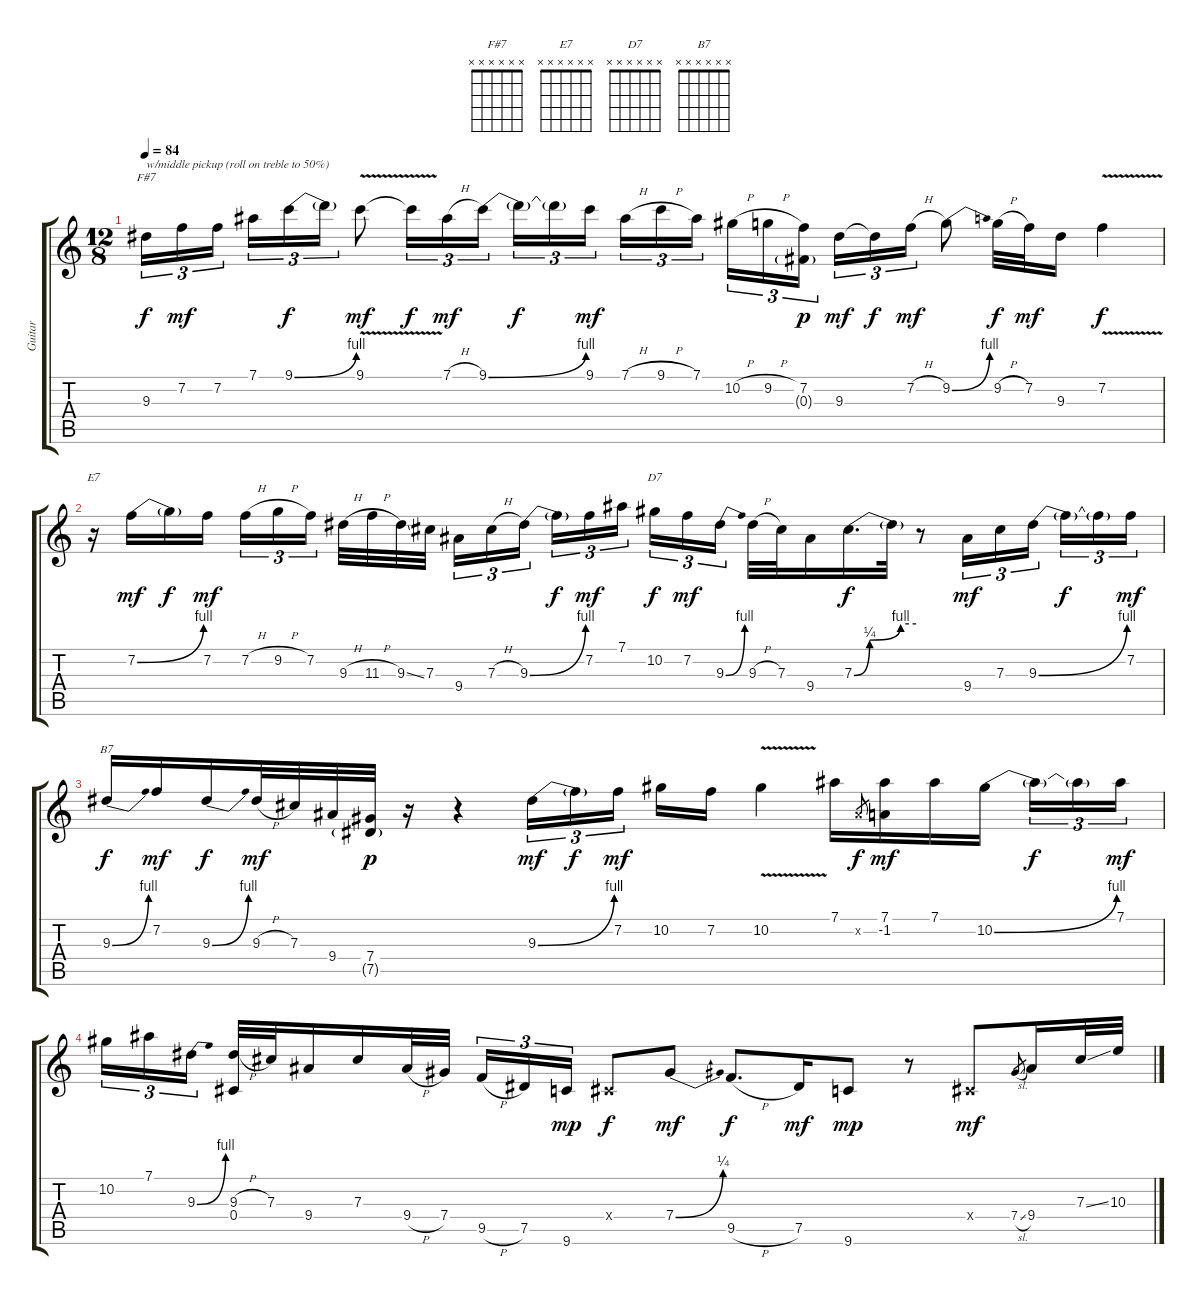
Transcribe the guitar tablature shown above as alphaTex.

\track ("Guitar" "Guitar") {instrument overdrivenguitar}
\staff {score tabs}
\tuning (Eb4 Bb3 Gb3 Db3 Ab2 Eb2) {hide}
\chord ("F#7" x x x x x x)
\chord ("E7" x x x x x x)
\chord ("D7" x x x x x x)
\chord ("B7" x x x x x x)
\ts (12 8)
\tempo 84
\clef g2
\ks c
9.3.16{tu (3 2) ch "F#7" txt "w/middle pickup (roll on treble to 50%)" dy f volume 13} 7.2.16{tu (3 2) dy mf} 7.2.16{tu (3 2) beam splitsecondary} 7.1.16{tu (3 2)} 9.1{be (bend 0 0 60 4)}.16{tu (3 2) dy f} 9.1{t}.16{tu (3 2)} 9.1{v}.8{dy mf} 9.1{t}.16{tu (3 2) dy f} 7.1{h}.16{tu (3 2) dy mf} 9.1{be (bend 0 0 60 4)}.16{tu (3 2) beam splitsecondary} 9.1{t}.16{tu (3 2) dy f} 9.1{t}.16{tu (3 2)} 9.1.16{tu (3 2) dy mf beam splitsecondary} 7.1{h}.16{tu (3 2)} 9.1{h}.16{tu (3 2)} 7.1.16{tu (3 2)} 10.2{h}.16{tu (3 2)} 9.2{h}.16{tu (3 2)} (7.2 0.3{g}).16{tu (3 2) dy p beam splitsecondary} 9.3.16{tu (3 2) dy mf} 9.3{t}.16{tu (3 2) dy f} 7.2{h}.16{tu (3 2) dy mf} 9.2{be (bend 0 0 60 4)}.8 9.2{h}.32{dy f} 7.2.32{dy mf} 9.3.16 7.2{v}.4{dy f} |
r.16{ch "E7"} 7.2{be (bend 0 0 60 4)}.16{dy mf} 7.2{t}.16{dy f} 7.2.16{dy mf beam splitsecondary} 7.2{h}.16{tu (3 2)} 9.2{h}.16{tu (3 2)} 7.2.16{tu (3 2)} 9.3{h}.32 11.3{h}.32 9.3{ss}.32 7.3.32{beam splitsecondary} 9.4.16{tu (3 2)} 7.3{h}.16{tu (3 2)} 9.3{be (bend 0 0 60 4)}.16{tu (3 2) beam splitsecondary} 9.3{t}.16{tu (3 2) dy f} 7.2.16{tu (3 2) dy mf} 7.1.16{tu (3 2)} 10.2.16{tu (3 2) ch "D7" dy f} 7.2.16{tu (3 2) dy mf} 9.3{be (bend 0 0 60 4)}.16{tu (3 2) beam splitsecondary} 9.3{h}.32 7.3.32 9.4.16 7.3{be (custom 0 0 15 1 45 4 60 4)}.16{d dy f} 7.3{t}.32 r.8 9.4.16{tu (3 2) dy mf} 7.3.16{tu (3 2)} 9.3{be (bend 0 0 60 4)}.16{tu (3 2) beam splitsecondary} 9.3{t}.16{tu (3 2) dy f} 9.3{t}.16{tu (3 2)} 7.2.16{tu (3 2) dy mf} |
9.3{be (bend 0 0 60 4)}.16{ch "B7" dy f} 7.2.16{dy mf} 9.3{be (bend 0 0 60 4)}.16{dy f} 9.3{h}.32{dy mf} 7.3.32 9.4.32 (7.4 7.5{g}).32{dy p} r.16 r.4 9.3{be (bend 0 0 60 4)}.16{tu (3 2) dy mf} 9.3{t}.16{tu (3 2) dy f} 7.2.16{tu (3 2) dy mf} 10.2.16 7.2.16 10.2{v}.4 7.1.16 0.2{x}.8{gr dy f} (7.1 -1.2).16{dy mf} 7.1.16 10.2{be (bend 0 0 60 4)}.16{beam splitsecondary} 10.2{t}.16{tu (3 2) dy f} 10.2{t}.16{tu (3 2)} 7.1.16{tu (3 2) dy mf} |
10.2.16{tu (3 2)} 7.1.16{tu (3 2)} 9.3{be (bend 0 0 60 4)}.16{tu (3 2) beam splitsecondary} (9.3{h} 0.4).32 7.3.32 9.4.16 7.3.16 9.4{h}.32 7.4.32 9.5{h}.16{tu (3 2)} 7.5.16{tu (3 2)} 9.6.16{tu (3 2) dy mp} 0.4{x}.8{dy f} 7.4{be (bend 0 0 60 1)}.8{dy mf} 9.5{h}.8{d dy f} 7.5.16{dy mf} 9.6.8{dy mp} r.8 0.4{x}.8{dy mf} 7.4{sl}.8{gr} 9.4.16 7.3{ss}.32 10.3.32
